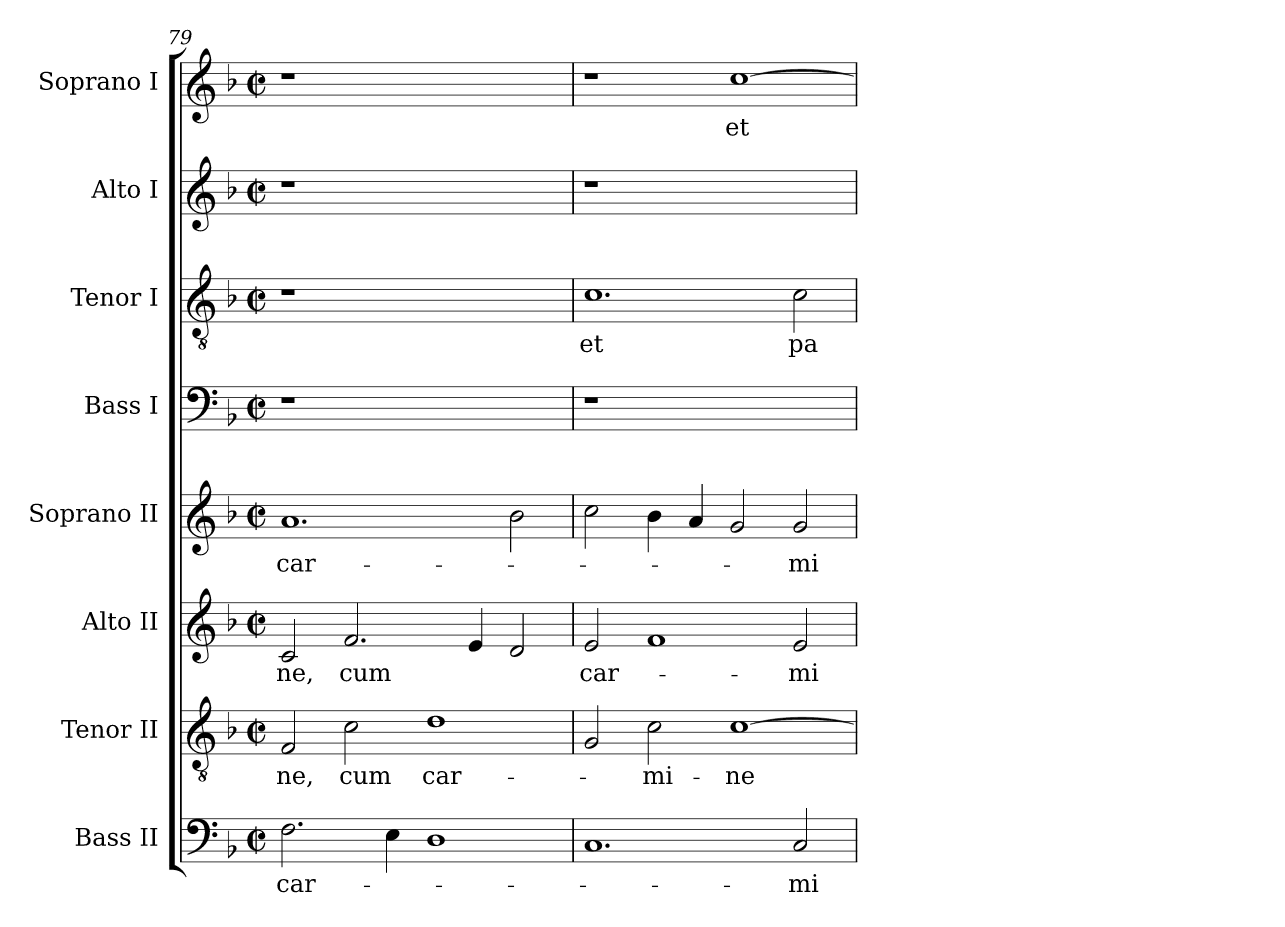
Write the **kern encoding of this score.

**kern	**text	**kern	**text	**kern	**text	**kern	**text	**kern	**kern	**text	**kern	**kern	**text
*part8	*part8	*part7	*part7	*part6	*part6	*part5	*part5	*part4	*part3	*part3	*part2	*part1	*part1
*staff8	*staff8	*staff7	*staff7	*staff6	*staff6	*staff5	*staff5	*staff4	*staff3	*staff3	*staff2	*staff1	*staff1
*I"Bass II	*	*I"Tenor II	*	*I"Alto II	*	*I"Soprano II	*	*I"Bass I	*I"Tenor I	*	*I"Alto I	*I"Soprano I	*
*I'B. II	*	*I'T. II	*	*I'A. II	*	*	*	*I'B. I	*I'T. I	*	*I'A. I	*	*
*clefF4	*	*clefGv2	*	*clefG2	*	*clefG2	*	*clefF4	*clefGv2	*	*clefG2	*clefG2	*
*	*	*ITrd7c12	*	*	*	*	*	*	*ITrd7c12	*	*	*	*
*k[b-]	*	*k[b-]	*	*k[b-]	*	*k[b-]	*	*k[b-]	*k[b-]	*	*k[b-]	*k[b-]	*
*F:	*	*F:	*	*F:	*	*F:	*	*F:	*F:	*	*F:	*F:	*
*M2/2	*	*M2/2	*	*M2/2	*	*M2/2	*	*M2/2	*M2/2	*	*M2/2	*M2/2	*
*met(c|)	*	*met(c|)	*	*met(c|)	*	*met(c|)	*	*met(c|)	*met(c|)	*	*met(c|)	*met(c|)	*
=79	=79	=79	=79	=79	=79	=79	=79	=79	=79	=79	=79	=79	=79
!	!LO:LY:b:color=#000000	!	!	!	!	!	!	!	!	!	!	!	!
!	!	!	!LO:LY:b:color=#000000	!	!	!	!	!	!	!	!	!	!
!	!	!	!	!	!LO:LY:b:color=#000000	!	!	!	!	!	!	!	!
!	!	!	!	!	!	!	!LO:LY:b:color=#000000	!LO:N:vis=1	!LO:N:vis=1	!	!LO:N:vis=1	!LO:N:vis=1	!
2.Fi\	car-	2FFi/	-ne,	2ci/	-ne,	1.ai	car-	1r	1r	.	1r	1r	.
!	!	!	!LO:LY:b:color=#000000	!	!	!	!	!	!	!	!	!	!
!	!	!	!	!	!LO:LY:b:color=#000000	!	!	!	!	!	!	!	!
.	.	2Ci\	cum	2.fi/	cum	.	.	.	.	.	.	.	.
4Ei\	.	.	.	.	.	.	.	.	.	.	.	.	.
!	!	!	!LO:LY:b:color=#000000	!	!	!	!	!	!	!	!	!	!
1Di	.	1Di	car-	.	.	.	.	1ryy	1ryy	.	1ryy	1ryy	.
.	.	.	.	4ei/	.	.	.	.	.	.	.	.	.
.	.	.	.	2di/	.	2b-i\	.	.	.	.	.	.	.
=80	=80	=80	=80	=80	=80	=80	=80	=80	=80	=80	=80	=80	=80
!	!	!	!	!	!LO:LY:b:color=#000000	!	!	!LO:N:vis=1	!	!	!	!	!
!	!	!	!	!	!	!	!	!	!	!LO:LY:b:color=#000000	!LO:N:vis=1	!	!
1.Ci	.	2GGi/	.	2ei/	car-	2cci\	.	1r	1.Ci	et	1r	1r	.
!	!	!	!LO:LY:b:color=#000000	!	!	!	!	!	!	!	!	!	!
.	.	2Ci\	-mi-	1fi	.	4b-i\	.	.	.	.	.	.	.
.	.	.	.	.	.	4ai/	.	.	.	.	.	.	.
!	!	!	!LO:LY:b:color=#000000	!	!	!	!	!	!	!	!	!	!
!	!	!	!	!	!	!	!	!	!	!	!	!	!LO:LY:b:color=#000000
.	.	[>1Ci	-ne	.	.	2gi/	.	1ryy	.	.	1ryy	[>1cci	et
!	!LO:LY:b:color=#000000	!	!	!	!	!	!	!	!	!	!	!	!
!	!	!	!	!	!LO:LY:b:color=#000000	!	!	!	!	!	!	!	!
!	!	!	!	!	!	!	!LO:LY:b:color=#000000	!	!	!	!	!	!
!	!	!	!	!	!	!	!	!	!	!LO:LY:b:color=#000000	!	!	!
2Ci/	-mi-	.	.	2ei/	-mi-	2gi/	-mi-	.	2Ci\	pa-	.	.	.
=	=	=	=	=	=	=	=	=	=	=	=	=	=
*-	*-	*-	*-	*-	*-	*-	*-	*-	*-	*-	*-	*-	*-
